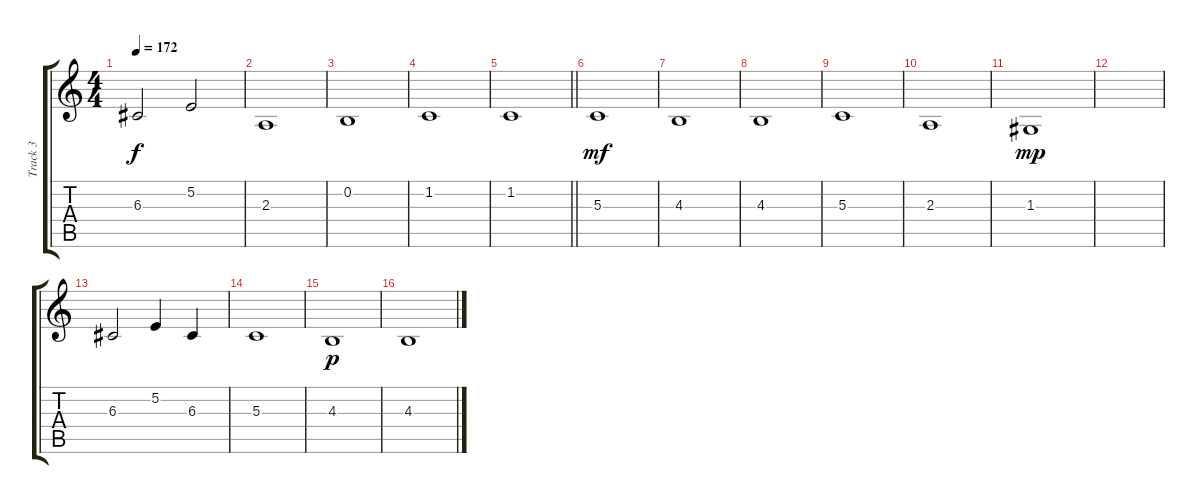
\track ("Track 3" "Track 3") {instrument violin}
\staff {score tabs}
\tuning (E4 B3 G3 D3 A2 E2) {hide}
\ts (4 4)
\tempo 172
\clef g2
\ks c
6.3.2{dy f} 5.2.2 |
2.3.1 |
0.2.1 |
1.2.1 |
\barLineRight lightlight
1.2.1 |
5.3.1{dy mf} |
4.3.1 |
4.3.1 |
5.3.1 |
2.3.1 |
1.3.1{dy mp} |
|
6.3.2 5.2.4 6.3.4 |
5.3.1 |
4.3.1{dy p} |
4.3.1
